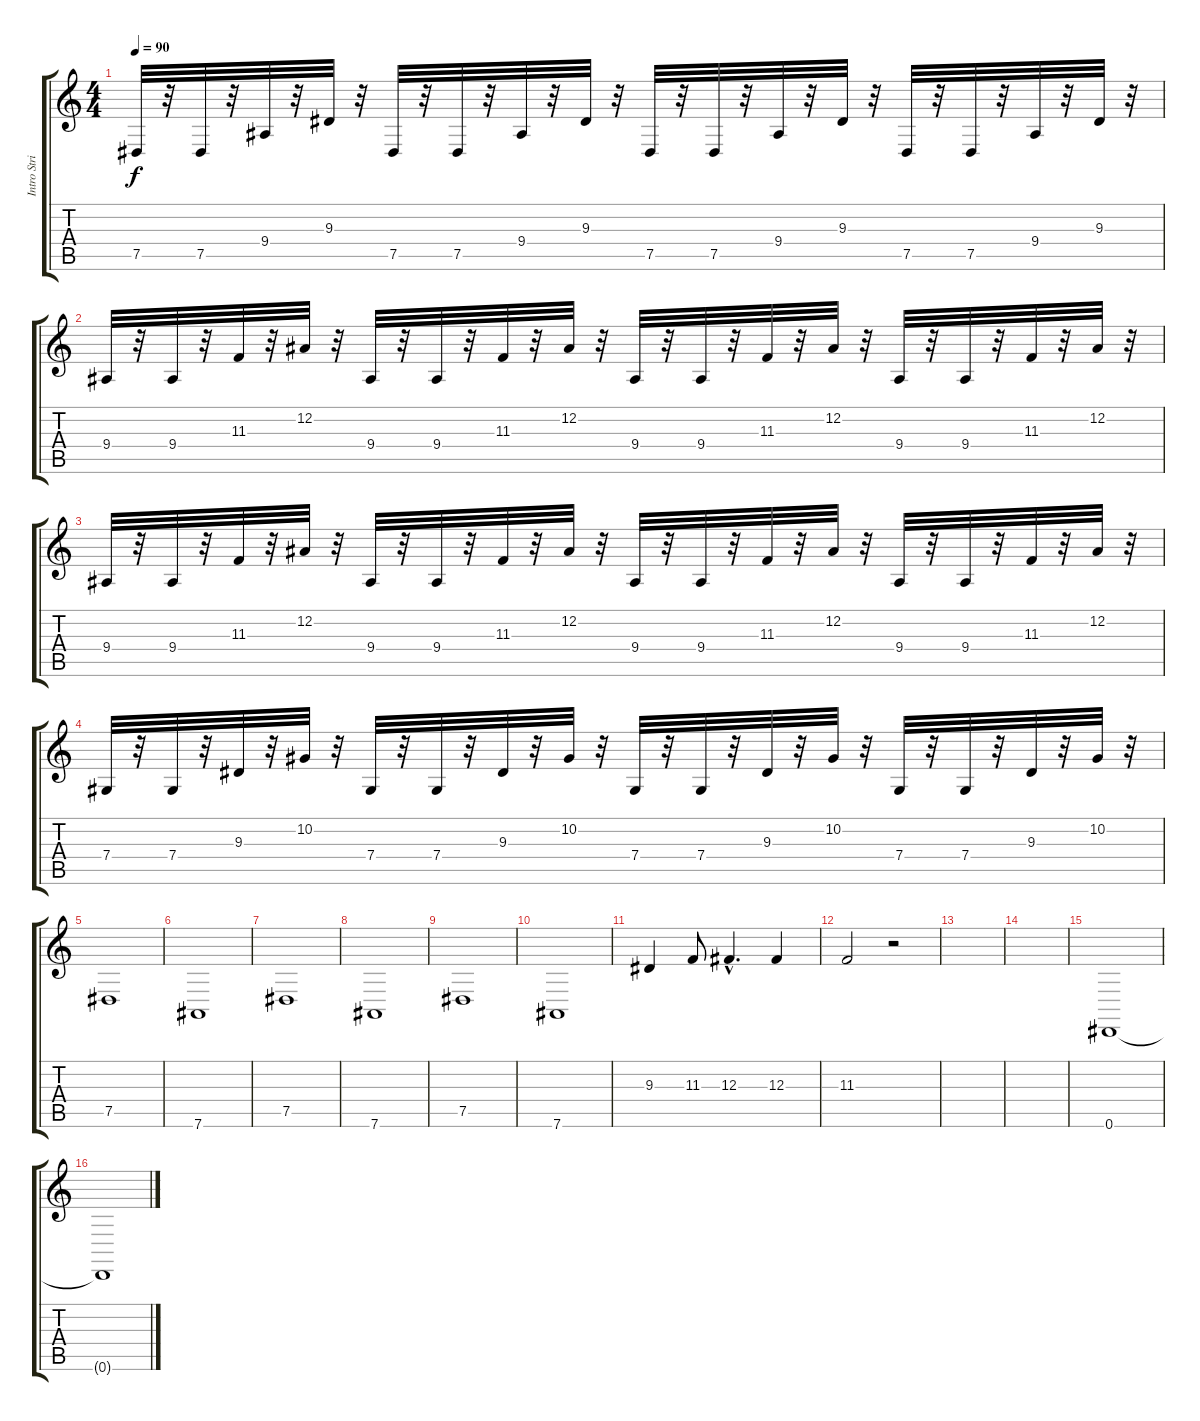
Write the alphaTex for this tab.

\track ("Intro Strings" "Intro Stri") {instrument stringensemble1}
\staff {score tabs}
\tuning (Eb4 Bb3 Gb3 Db3 Ab2 Eb2) {hide}
\ts (4 4)
\tempo 90
\clef g2
\ks c
7.5.32{dy f volume 12 instrument pizzicatostrings} r.32 7.5.32 r.32 9.4.32 r.32 9.3.32 r.32 7.5.32 r.32 7.5.32 r.32 9.4.32 r.32 9.3.32 r.32 7.5.32 r.32 7.5.32 r.32 9.4.32 r.32 9.3.32 r.32 7.5.32 r.32 7.5.32 r.32 9.4.32 r.32 9.3.32 r.32 |
9.4.32{volume 12 instrument pizzicatostrings} r.32 9.4.32 r.32 11.3.32 r.32 12.2.32 r.32 9.4.32 r.32 9.4.32 r.32 11.3.32 r.32 12.2.32 r.32 9.4.32 r.32 9.4.32 r.32 11.3.32 r.32 12.2.32 r.32 9.4.32 r.32 9.4.32 r.32 11.3.32 r.32 12.2.32 r.32 |
9.4.32{volume 12 instrument pizzicatostrings} r.32 9.4.32 r.32 11.3.32 r.32 12.2.32 r.32 9.4.32 r.32 9.4.32 r.32 11.3.32 r.32 12.2.32 r.32 9.4.32 r.32 9.4.32 r.32 11.3.32 r.32 12.2.32 r.32 9.4.32 r.32 9.4.32 r.32 11.3.32 r.32 12.2.32 r.32 |
7.4.32{volume 12 instrument pizzicatostrings} r.32 7.4.32 r.32 9.3.32 r.32 10.2.32 r.32 7.4.32 r.32 7.4.32 r.32 9.3.32 r.32 10.2.32 r.32 7.4.32 r.32 7.4.32 r.32 9.3.32 r.32 10.2.32 r.32 7.4.32 r.32 7.4.32 r.32 9.3.32 r.32 10.2.32 r.32 |
7.5.1{instrument stringensemble1} |
7.6.1 |
7.5.1 |
7.6.1 |
7.5.1 |
7.6.1 |
9.3.4{instrument distortionguitar} 11.3.8 12.3{hac}.4{d} 12.3.4 |
11.3.2 r.2 |
|
|
0.6.1 |
0.6{t}.1
